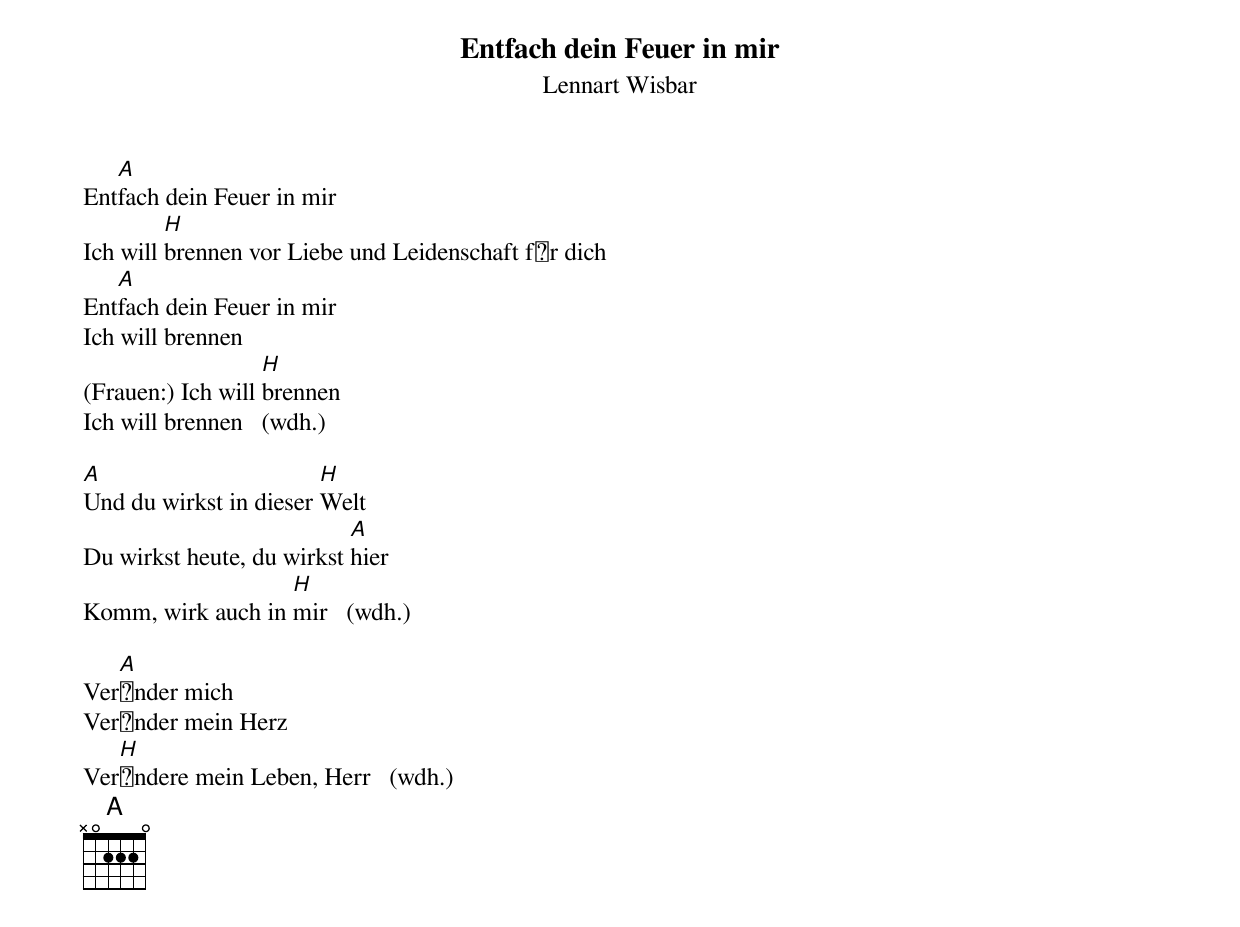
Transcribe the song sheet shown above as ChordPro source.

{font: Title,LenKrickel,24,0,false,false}
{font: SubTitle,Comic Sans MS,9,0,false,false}
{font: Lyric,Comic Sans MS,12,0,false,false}
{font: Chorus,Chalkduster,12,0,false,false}
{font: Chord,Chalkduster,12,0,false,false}
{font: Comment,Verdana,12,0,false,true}
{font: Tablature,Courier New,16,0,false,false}
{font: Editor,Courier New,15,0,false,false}
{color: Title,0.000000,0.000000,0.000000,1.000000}
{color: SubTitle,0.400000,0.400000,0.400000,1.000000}
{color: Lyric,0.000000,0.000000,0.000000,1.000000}
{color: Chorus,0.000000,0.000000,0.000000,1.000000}
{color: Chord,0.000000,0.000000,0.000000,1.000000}
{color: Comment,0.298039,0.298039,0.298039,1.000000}
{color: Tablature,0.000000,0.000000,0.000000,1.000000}
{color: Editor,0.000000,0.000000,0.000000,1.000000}
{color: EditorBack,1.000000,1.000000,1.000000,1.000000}
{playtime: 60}
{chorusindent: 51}
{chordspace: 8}
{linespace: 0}
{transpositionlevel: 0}
{t: Entfach dein Feuer in mir}
{st: Lennart Wisbar}
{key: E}
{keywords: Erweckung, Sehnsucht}

Ent[A]fach dein Feuer in mir
Ich will [H]brennen vor Liebe und Leidenschaft f체r dich
Ent[A]fach dein Feuer in mir
Ich will brennen
(Frauen:) Ich will [H]brennen
Ich will brennen			(wdh.)

[A]Und du wirkst in dieser [H]Welt
Du wirkst heute, du wirkst [A]hier
Komm, wirk auch in [H]mir			(wdh.)

Ver[A]채nder mich
Ver채nder mein Herz
Ver[H]채ndere mein Leben, Herr			(wdh.)
